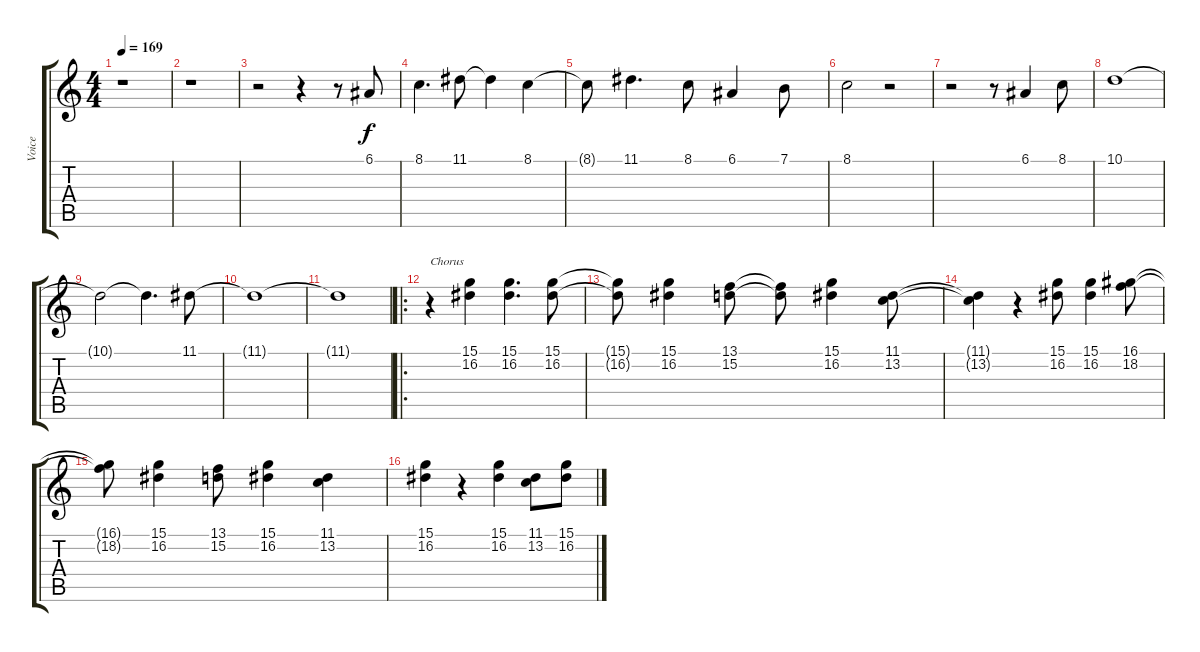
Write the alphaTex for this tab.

\track ("Voice" "Voice") {instrument cello}
\staff {score tabs}
\tuning (E4 B3 G3 D3 A2 E2) {hide}
\ts (4 4)
\tempo 169
\clef g2
\ks c
r.1{dy f} |
r.1 |
r.2 r.4 r.8 6.1.8 |
8.1.4{d} 11.1.8 11.1{t}.4 8.1.4 |
8.1{t}.8 11.1.4{d} 8.1.8 6.1.4 7.1.8 |
8.1.2 r.2 |
r.2 r.8 6.1.4 8.1.8 |
10.1.1 |
10.1{t}.2 10.1{t}.4{d} 11.1.8 |
11.1{t}.1 |
11.1{t}.1 |
\ro
r.4{txt "Chorus"} (15.1 16.2).4 (15.1 16.2).4{d} (15.1 16.2).8 |
(15.1{t} 16.2{t}).8 (15.1 16.2).4 (13.1 15.2).8 (13.1{t} 15.2{t}).8 (15.1 16.2).4 (11.1 13.2).8 |
(11.1{t} 13.2{t}).4 r.4 (15.1 16.2).8 (15.1 16.2).4 (16.1 18.2).8 |
(16.1{t} 18.2{t}).8 (15.1 16.2).4 (13.1 15.2).8 (15.1 16.2).4 (11.1 13.2).4 |
(15.1 16.2).4 r.4 (15.1 16.2).4 (11.1 13.2).8 (15.1 16.2).8
